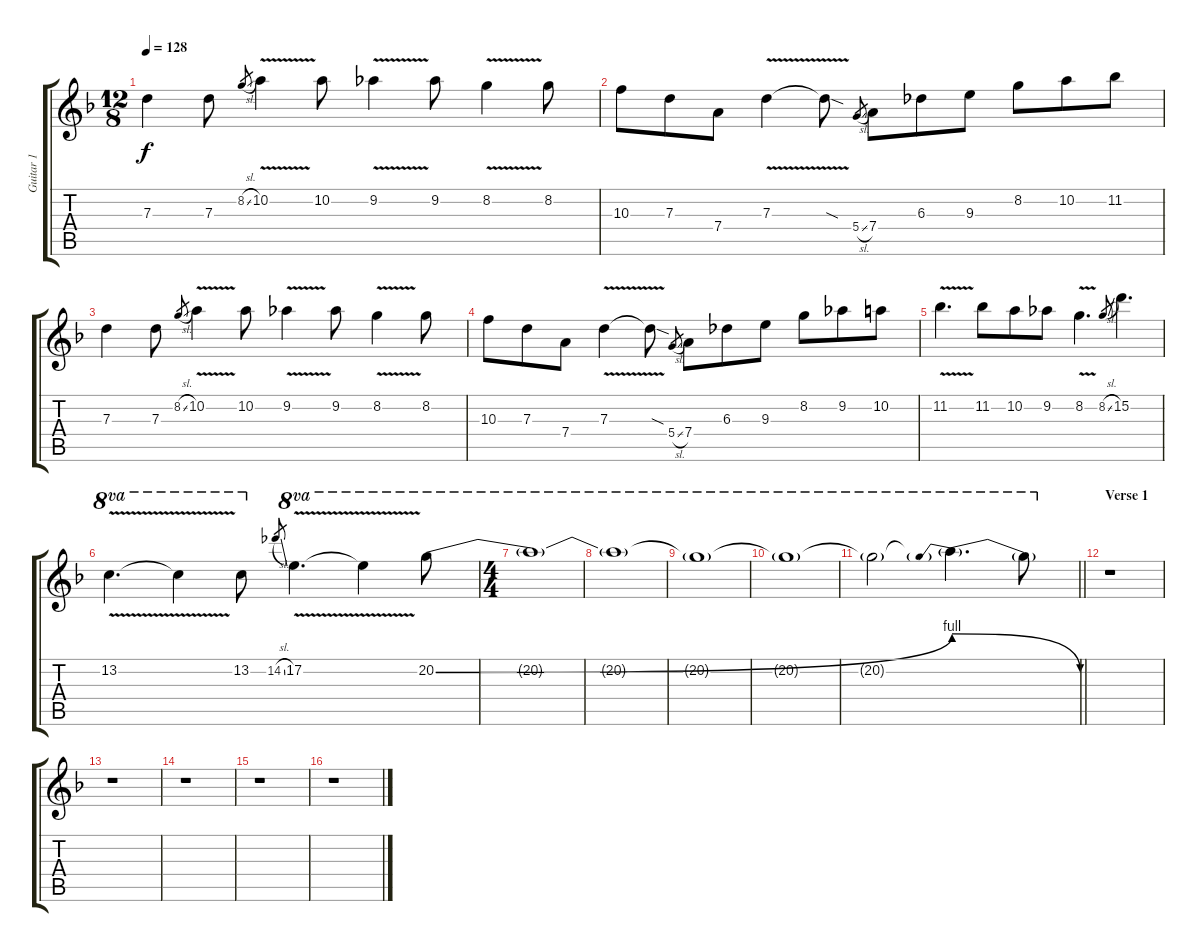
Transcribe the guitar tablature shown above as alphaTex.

\track ("Guitar 1" "Guitar 1") {instrument distortionguitar}
\staff {score tabs}
\tuning (E4 B3 G3 D3 A2 D2) {hide}
\ts (12 8)
\tempo 128
\clef g2
\ks dminor
7.3.4{dy f} 7.3.8 8.2{sl}.8{gr} 10.2{v}.4 10.2.8 9.2{v}.4 9.2.8 8.2{v}.4 8.2.8 |
10.3.8 7.3.8 7.4.8 7.3{v}.4 7.3{sod t}.8 5.4{sl}.8{gr} 7.4.8 6.3.8 9.3.8 8.2.8 10.2.8 11.2.8 |
7.3.4 7.3.8 8.2{sl}.8{gr} 10.2{v}.4 10.2.8 9.2{v}.4 9.2.8 8.2{v}.4 8.2.8 |
10.3.8 7.3.8 7.4.8 7.3{v}.4 7.3{sod t}.8 5.4{sl}.8{gr} 7.4.8 6.3.8 9.3.8 8.2.8 9.2.8 10.2.8 |
11.2{v}.4{d} 11.2.8 10.2.8 9.2.8 8.2{v}.4{d} 8.2{sl}.8{gr} 15.2.4{d} |
13.2{v}.4{d ot 8va} 13.2{t}.4{ot 8va} 13.2.8{ot 8va} 14.2{sl}.8{gr} 17.2{v}.4{d ot 8va} 17.2{t}.4{ot 8va} 20.2{be (bend 0 0 60 4)}.8{ot 8va} |
\ts (4 4)
20.2{t}.1{ot 8va} |
20.2{t}.1{ot 8va} |
20.2{t}.1{ot 8va} |
20.2{t}.1{ot 8va} |
\barLineRight lightlight
20.2{t}.2{ot 8va} 20.2{be (prebendrelease 0 4 60 0) t}.4{d ot 8va} 20.2{t}.8{ot 8va} |
\section ("" "Verse 1")
r.1 |
r.1 |
r.1 |
r.1 |
r.1
